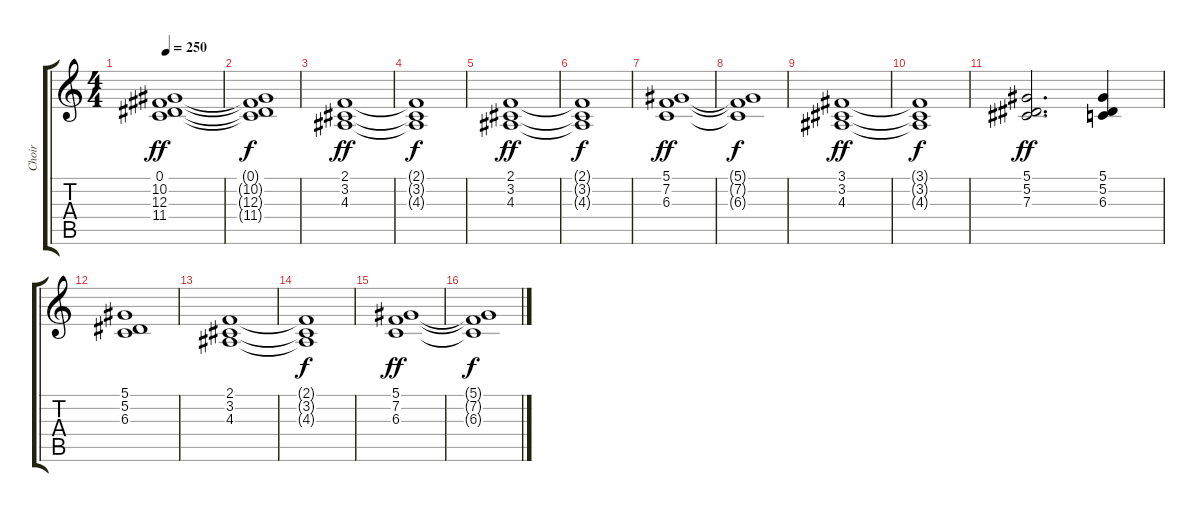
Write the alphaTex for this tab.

\track ("Choir" "Choir") {instrument choiraahs}
\staff {score tabs}
\tuning (Eb4 Bb3 Gb3 Db3 Ab2 Eb2) {hide}
\ts (4 4)
\tempo 250
\clef g2
\ks c
(0.1 10.2 12.3 11.4).1{dy ff} |
(0.1{t} 10.2{t} 12.3{t} 11.4{t}).1{dy f} |
(2.1 3.2 4.3).1{dy ff} |
(2.1{t} 3.2{t} 4.3{t}).1{dy f} |
(2.1 3.2 4.3).1{dy ff} |
(2.1{t} 3.2{t} 4.3{t}).1{dy f} |
(5.1 7.2 6.3).1{dy ff} |
(5.1{t} 7.2{t} 6.3{t}).1{dy f} |
(3.1 3.2 4.3).1{dy ff} |
(3.1{t} 3.2{t} 4.3{t}).1{dy f} |
(5.1 5.2 7.3).2{d dy ff} (5.1 5.2 6.3).4 |
(5.1 5.2 6.3).1 |
(2.1 3.2 4.3).1 |
(2.1{t} 3.2{t} 4.3{t}).1{dy f} |
(5.1 7.2 6.3).1{dy ff} |
(5.1{t} 7.2{t} 6.3{t}).1{dy f}
